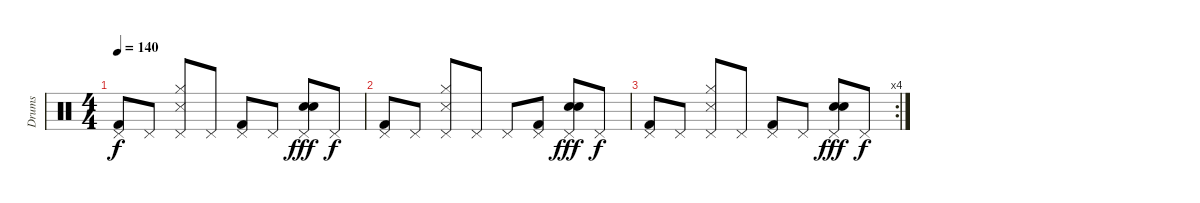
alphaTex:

\track ("Drums" "Drums") {instrument percussion}
\staff {score}
\articulation defaults
\ts (4 4)
\tempo 140
\clef neutral
\ks c
("Pedal Hi-Hat (hit)" "Kick (hit) 2").8{dy f} "Pedal Hi-Hat (hit)".8 ("Pedal Hi-Hat (hit)" "Hi-Hat (closed)" "Snare (side stick) 3").8 "Pedal Hi-Hat (hit)".8 ("Pedal Hi-Hat (hit)" "Kick (hit) 2").8 "Pedal Hi-Hat (hit)".8 ("Pedal Hi-Hat (hit)" "Hand Clap (hit)" "Hand Clap (hit)").8{dy fff} "Pedal Hi-Hat (hit)".8{dy f} |
("Pedal Hi-Hat (hit)" "Kick (hit) 2").8 "Pedal Hi-Hat (hit)".8 ("Pedal Hi-Hat (hit)" "Hi-Hat (closed)" "Snare (side stick) 3").8 "Pedal Hi-Hat (hit)".8 "Pedal Hi-Hat (hit)".8 ("Pedal Hi-Hat (hit)" "Kick (hit) 2").8 ("Pedal Hi-Hat (hit)" "Hand Clap (hit)" "Hand Clap (hit)").8{dy fff} "Pedal Hi-Hat (hit)".8{dy f} |
\rc 4
("Pedal Hi-Hat (hit)" "Kick (hit) 2").8 "Pedal Hi-Hat (hit)".8 ("Pedal Hi-Hat (hit)" "Hi-Hat (closed)" "Snare (side stick) 3").8 "Pedal Hi-Hat (hit)".8 ("Pedal Hi-Hat (hit)" "Kick (hit) 2").8 "Pedal Hi-Hat (hit)".8 ("Pedal Hi-Hat (hit)" "Hand Clap (hit)" "Hand Clap (hit)").8{dy fff} "Pedal Hi-Hat (hit)".8{dy f}
